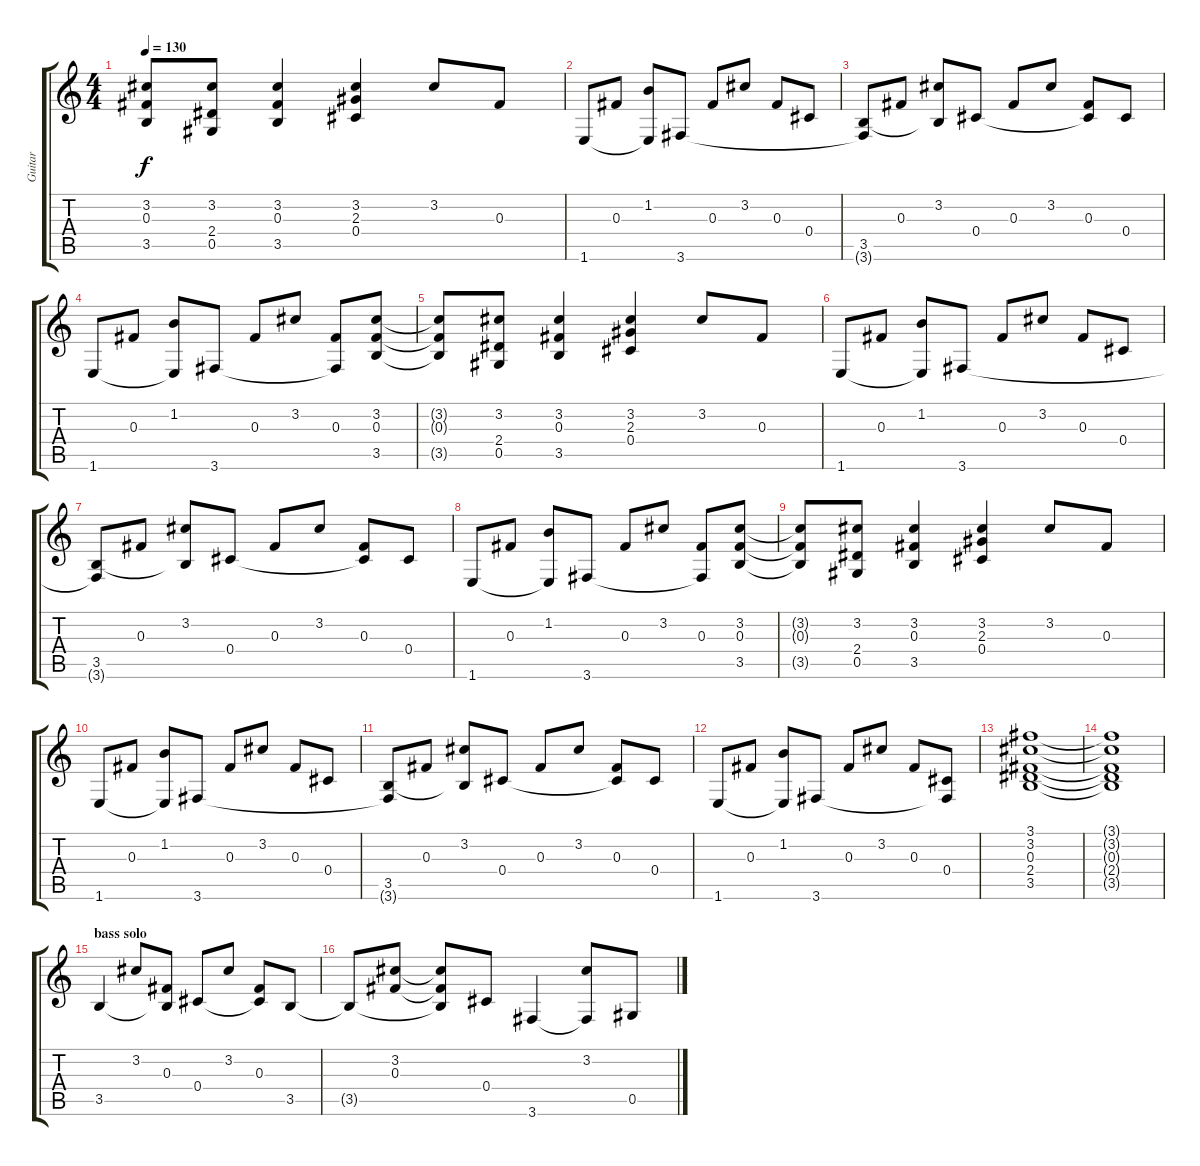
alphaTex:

\track ("Guitar" "Guitar") {instrument acousticguitarsteel}
\staff {score tabs}
\tuning (Eb4 Bb3 Gb3 Db3 Ab2 Eb2) {hide}
\ts (4 4)
\tempo 130
\clef g2
\ks c
(3.2{t} 0.3{t} 3.5{t}).8{dy f} (3.2 2.4 0.5).8 (3.2 0.3 3.5).4 (3.2 2.3 0.4).4 3.2.8 0.3.8 |
1.6.8 0.3.8 (1.2 1.6{t}).8 3.6.8 0.3.8 3.2.8 0.3.8 0.4.8 |
(3.5 3.6{t}).8 0.3.8 (3.2 3.5{t}).8 0.4.8 0.3.8 3.2.8 (0.3 0.4{t}).8 0.4.8 |
1.6.8 0.3.8 (1.2 1.6{t}).8 3.6.8 0.3.8 3.2.8 (0.3 3.6{t}).8 (3.2 0.3 3.5).8 |
(3.2{t} 0.3{t} 3.5{t}).8 (3.2 2.4 0.5).8 (3.2 0.3 3.5).4 (3.2 2.3 0.4).4 3.2.8 0.3.8 |
1.6.8 0.3.8 (1.2 1.6{t}).8 3.6.8 0.3.8 3.2.8 0.3.8 0.4.8 |
(3.5 3.6{t}).8 0.3.8 (3.2 3.5{t}).8 0.4.8 0.3.8 3.2.8 (0.3 0.4{t}).8 0.4.8 |
1.6.8 0.3.8 (1.2 1.6{t}).8 3.6.8 0.3.8 3.2.8 (0.3 3.6{t}).8 (3.2 0.3 3.5).8 |
(3.2{t} 0.3{t} 3.5{t}).8 (3.2 2.4 0.5).8 (3.2 0.3 3.5).4 (3.2 2.3 0.4).4 3.2.8 0.3.8 |
1.6.8 0.3.8 (1.2 1.6{t}).8 3.6.8 0.3.8 3.2.8 0.3.8 0.4.8 |
(3.5 3.6{t}).8 0.3.8 (3.2 3.5{t}).8 0.4.8 0.3.8 3.2.8 (0.3 0.4{t}).8 0.4.8 |
1.6.8 0.3.8 (1.2 1.6{t}).8 3.6.8 0.3.8 3.2.8 0.3.8 (0.4 3.6{t}).8 |
(3.1 3.2 0.3 2.4 3.5).1 |
(3.1{t} 3.2{t} 0.3{t} 2.4{t} 3.5{t}).1 |
\section ("" "bass solo")
3.5.4 3.2.8 (0.3 3.5{t}).8 0.4.8 3.2.8 (0.3 0.4{t}).8 3.5.8 |
3.5{t}.8 (3.2 0.3).8 (3.2{t} 0.3{t} 3.5{t}).8 0.4.8 3.6.4 (3.2 3.6{t}).8 0.5.8
